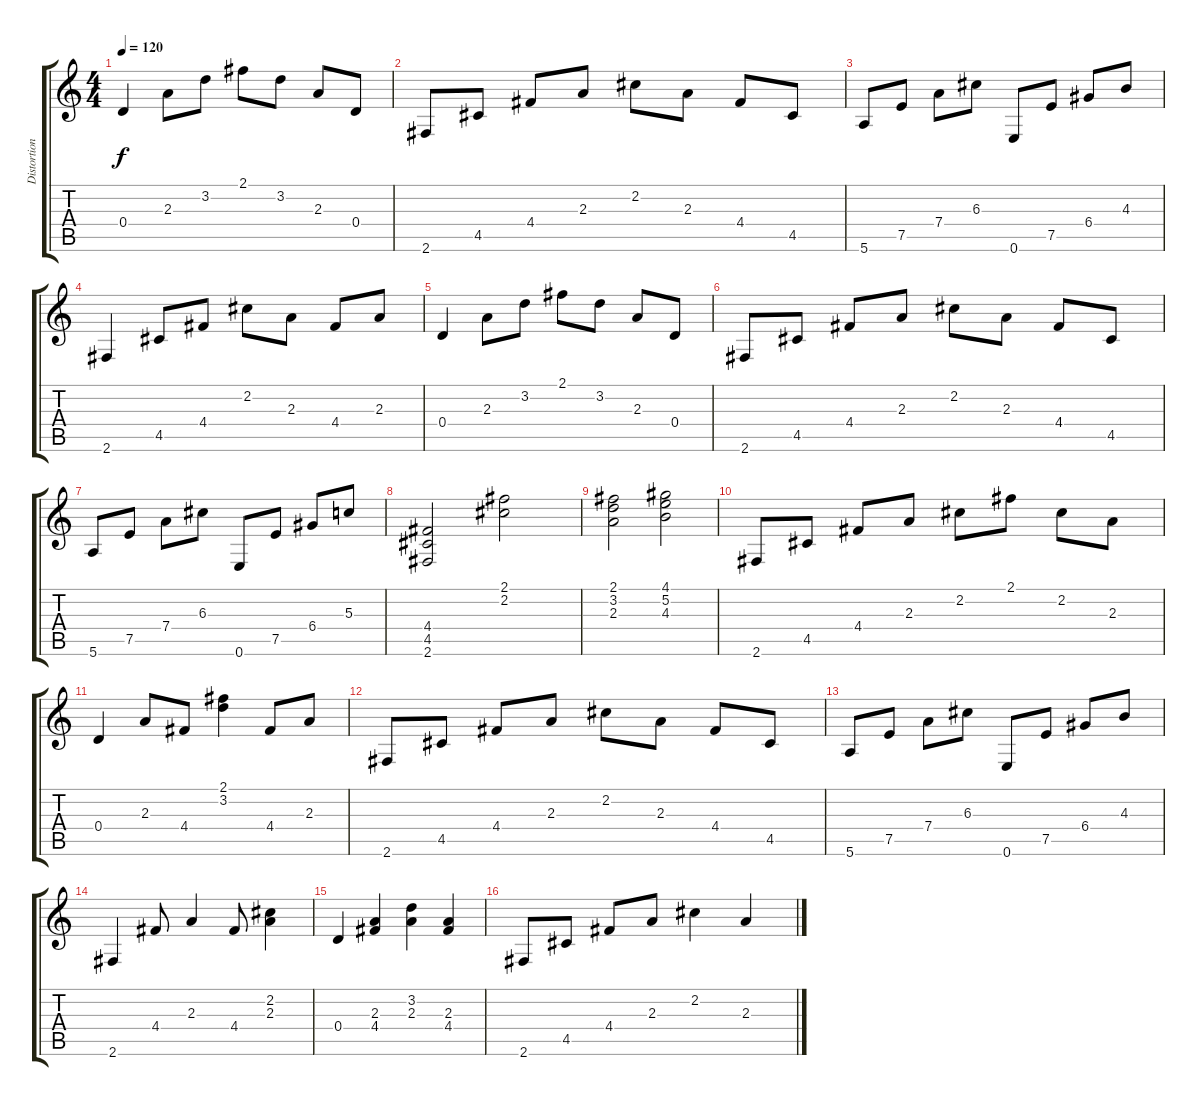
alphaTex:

\track ("Distortion Guitar" "Distortion") {instrument distortionguitar}
\staff {score tabs}
\tuning (E4 B3 G3 D3 A2 E2) {hide}
\ts (4 4)
\tempo 120
\clef g2
\ks c
0.4.4{dy f} 2.3.8 3.2.8 2.1.8 3.2.8 2.3.8 0.4.8 |
2.6.8 4.5.8 4.4.8 2.3.8 2.2.8 2.3.8 4.4.8 4.5.8 |
5.6.8 7.5.8 7.4.8 6.3.8 0.6.8 7.5.8 6.4.8 4.3.8 |
2.6.4 4.5.8 4.4.8 2.2.8 2.3.8 4.4.8 2.3.8 |
0.4.4 2.3.8 3.2.8 2.1.8 3.2.8 2.3.8 0.4.8 |
2.6.8 4.5.8 4.4.8 2.3.8 2.2.8 2.3.8 4.4.8 4.5.8 |
5.6.8 7.5.8 7.4.8 6.3.8 0.6.8 7.5.8 6.4.8 5.3.8 |
(4.4 4.5 2.6).2{volume 16 instrument distortionguitar} (2.1 2.2).2 |
(2.1 3.2 2.3).2 (4.1 5.2 4.3).2 |
2.6.8 4.5.8 4.4.8 2.3.8 2.2.8 2.1.8 2.2.8 2.3.8 |
0.4.4 2.3.8 4.4.8 (2.1 3.2).4 4.4.8 2.3.8 |
2.6.8 4.5.8 4.4.8 2.3.8 2.2.8 2.3.8 4.4.8 4.5.8 |
5.6.8 7.5.8 7.4.8 6.3.8 0.6.8 7.5.8 6.4.8 4.3.8 |
2.6.4 4.4.8 2.3.4 4.4.8 (2.2 2.3).4 |
0.4.4 (2.3 4.4).4 (3.2 2.3).4 (2.3 4.4).4 |
2.6.8 4.5.8 4.4.8 2.3.8 2.2.4 2.3.4
